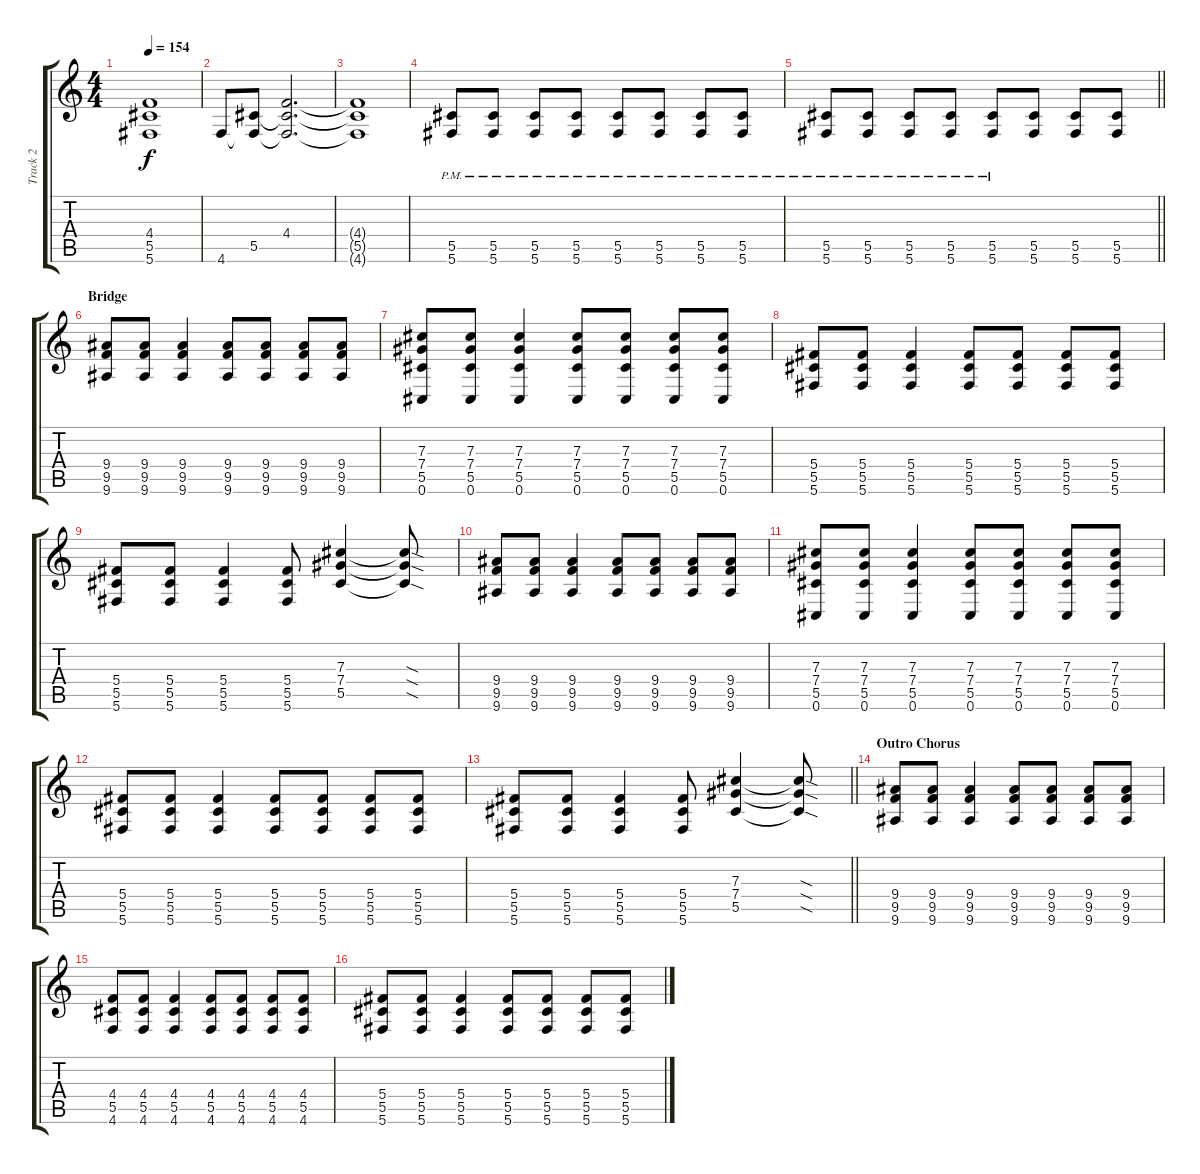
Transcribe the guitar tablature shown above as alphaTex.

\track ("Track 2" "Track 2") {instrument overdrivenguitar}
\staff {score tabs}
\tuning (Eb4 Bb3 Gb3 Db3 Ab2 Db2) {hide}
\ts (4 4)
\tempo 154
\clef g2
\ks c
(4.4{t} 5.5{t} 5.6{t}).1{dy f} |
4.6.8 (5.5 4.6{t}).8 (4.4 5.5{t} 4.6{t}).2{d} |
(4.4{t} 5.5{t} 4.6{t}).1 |
(5.5{pm} 5.6{pm}).8 (5.5{pm} 5.6{pm}).8 (5.5{pm} 5.6{pm}).8 (5.5{pm} 5.6{pm}).8 (5.5{pm} 5.6{pm}).8 (5.5{pm} 5.6{pm}).8 (5.5{pm} 5.6{pm}).8 (5.5{pm} 5.6{pm}).8 |
\barLineRight lightlight
(5.5{pm} 5.6{pm}).8 (5.5{pm} 5.6{pm}).8 (5.5{pm} 5.6{pm}).8 (5.5{pm} 5.6{pm}).8 (5.5{pm} 5.6{pm}).8 (5.5 5.6).8 (5.5 5.6).8 (5.5 5.6).8 |
\section ("" "Bridge")
(9.4 9.5 9.6).8 (9.4 9.5 9.6).8 (9.4 9.5 9.6).4 (9.4 9.5 9.6).8 (9.4 9.5 9.6).8 (9.4 9.5 9.6).8 (9.4 9.5 9.6).8 |
(7.3 7.4 5.5 0.6).8 (7.3 7.4 5.5 0.6).8 (7.3 7.4 5.5 0.6).4 (7.3 7.4 5.5 0.6).8 (7.3 7.4 5.5 0.6).8 (7.3 7.4 5.5 0.6).8 (7.3 7.4 5.5 0.6).8 |
(5.4 5.5 5.6).8 (5.4 5.5 5.6).8 (5.4 5.5 5.6).4 (5.4 5.5 5.6).8 (5.4 5.5 5.6).8 (5.4 5.5 5.6).8 (5.4 5.5 5.6).8 |
(5.4 5.5 5.6).8 (5.4 5.5 5.6).8 (5.4 5.5 5.6).4 (5.4 5.5 5.6).8 (7.3 7.4 5.5).4 (7.3{sod t} 7.4{sod t} 5.5{sod t}).8 |
(9.4 9.5 9.6).8 (9.4 9.5 9.6).8 (9.4 9.5 9.6).4 (9.4 9.5 9.6).8 (9.4 9.5 9.6).8 (9.4 9.5 9.6).8 (9.4 9.5 9.6).8 |
(7.3 7.4 5.5 0.6).8 (7.3 7.4 5.5 0.6).8 (7.3 7.4 5.5 0.6).4 (7.3 7.4 5.5 0.6).8 (7.3 7.4 5.5 0.6).8 (7.3 7.4 5.5 0.6).8 (7.3 7.4 5.5 0.6).8 |
(5.4 5.5 5.6).8 (5.4 5.5 5.6).8 (5.4 5.5 5.6).4 (5.4 5.5 5.6).8 (5.4 5.5 5.6).8 (5.4 5.5 5.6).8 (5.4 5.5 5.6).8 |
\barLineRight lightlight
(5.4 5.5 5.6).8 (5.4 5.5 5.6).8 (5.4 5.5 5.6).4 (5.4 5.5 5.6).8 (7.3 7.4 5.5).4 (7.3{sod t} 7.4{sod t} 5.5{sod t}).8 |
\section ("" "Outro Chorus")
(9.4 9.5 9.6).8 (9.4 9.5 9.6).8 (9.4 9.5 9.6).4 (9.4 9.5 9.6).8 (9.4 9.5 9.6).8 (9.4 9.5 9.6).8 (9.4 9.5 9.6).8 |
(4.4 5.5 4.6).8 (4.4 5.5 4.6).8 (4.4 5.5 4.6).4 (4.4 5.5 4.6).8 (4.4 5.5 4.6).8 (4.4 5.5 4.6).8 (4.4 5.5 4.6).8 |
(5.4 5.5 5.6).8 (5.4 5.5 5.6).8 (5.4 5.5 5.6).4 (5.4 5.5 5.6).8 (5.4 5.5 5.6).8 (5.4 5.5 5.6).8 (5.4 5.5 5.6).8
